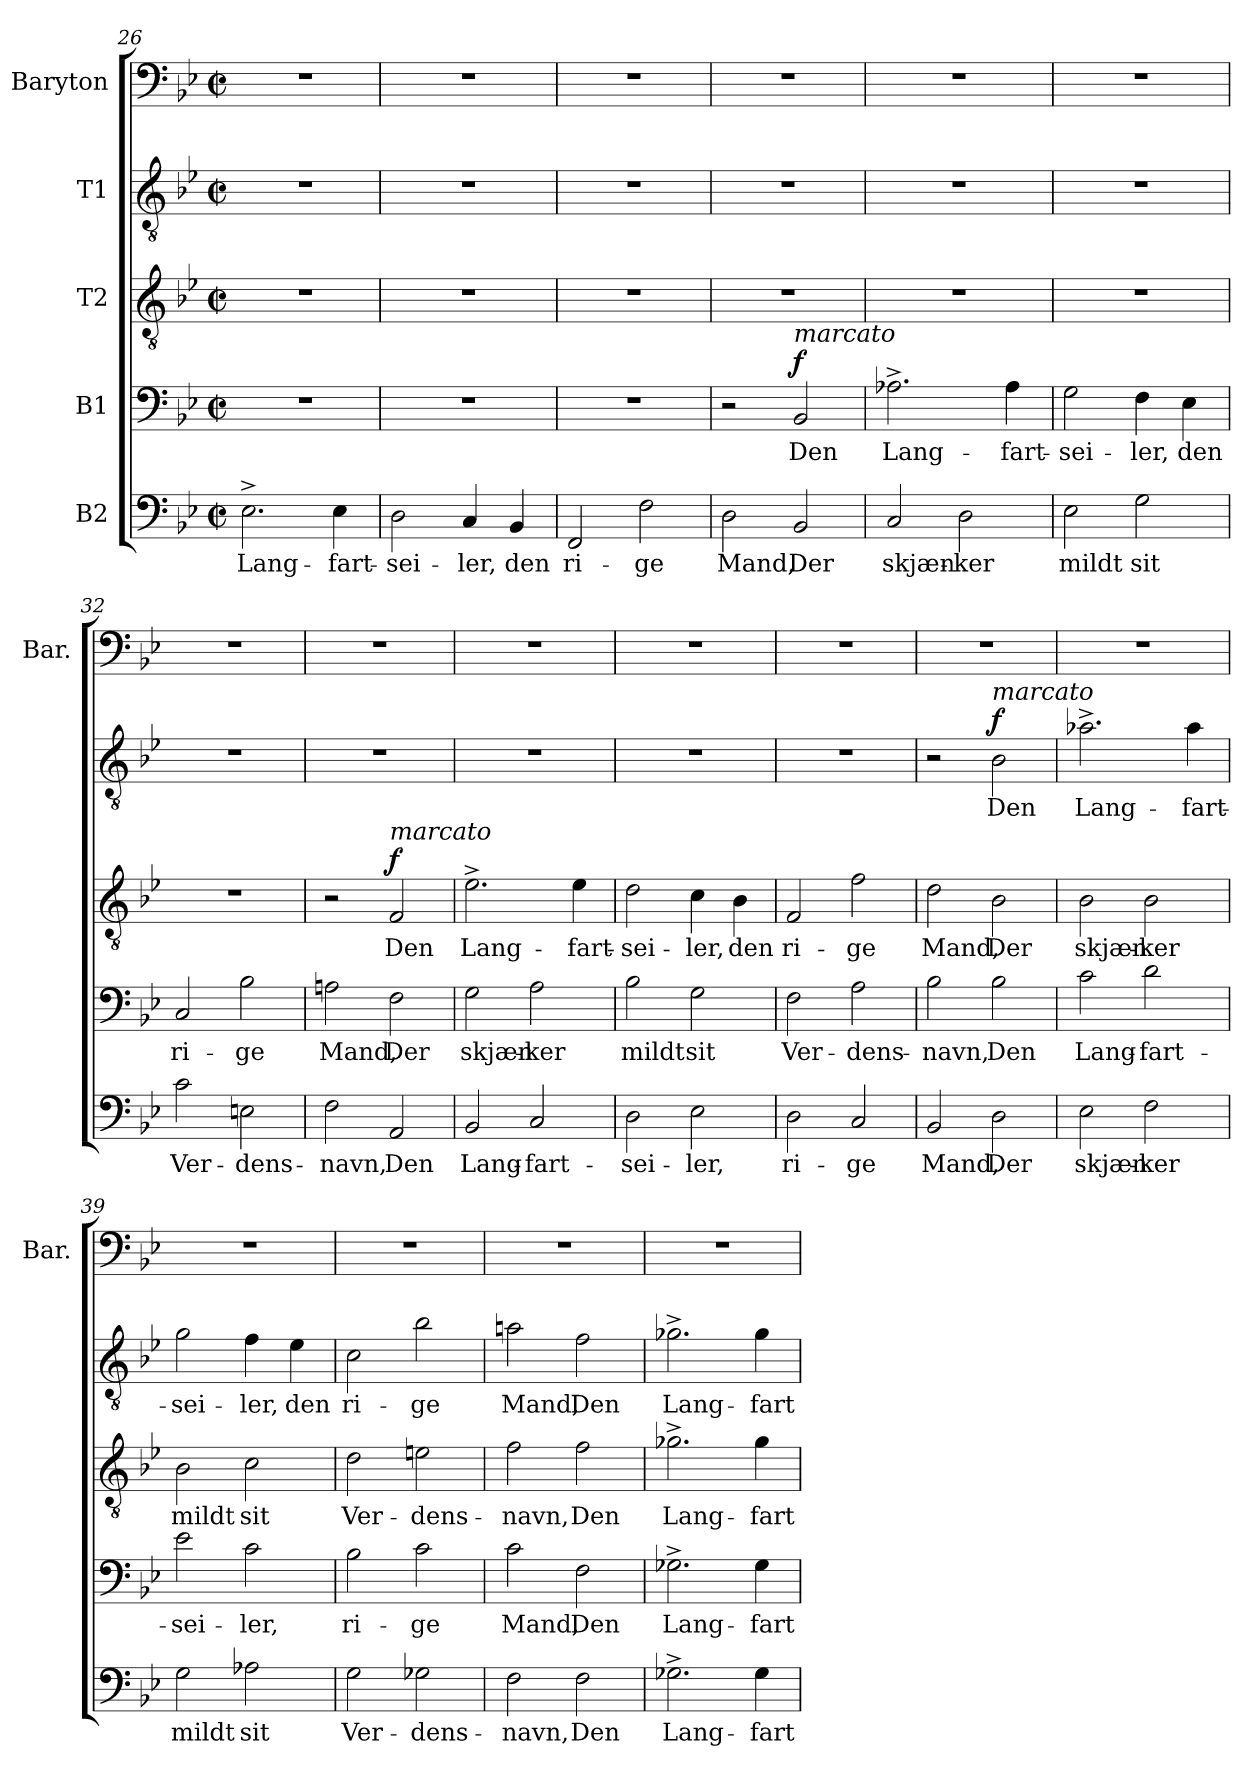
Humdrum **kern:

**kern	**text	**dynam	**kern	**text	**dynam	**kern	**text	**dynam	**kern	**text	**dynam	**kern
*part5	*part5	*part5	*part4	*part4	*part4	*part3	*part3	*part3	*part2	*part2	*part2	*part1
*staff5	*staff5	*staff5	*staff4	*staff4	*staff4	*staff3	*staff3	*staff3	*staff2	*staff2	*staff2	*staff1
*I"B2	*	*	*I"B1	*	*	*I"T2	*	*	*I"T1	*	*	*I"Baryton
*	*	*	*	*	*	*	*	*	*	*	*	*I'Bar.
*clefF4	*	*	*clefF4	*	*	*clefGv2	*	*	*clefGv2	*	*	*clefF4
*k[b-e-]	*	*	*k[b-e-]	*	*	*k[b-e-]	*	*	*k[b-e-]	*	*	*k[b-e-]
*M2/2	*	*	*M2/2	*	*	*M2/2	*	*	*M2/2	*	*	*M2/2
*met(c|)	*	*	*met(c|)	*	*	*met(c|)	*	*	*met(c|)	*	*	*met(c|)
=26	=26	=26	=26	=26	=26	=26	=26	=26	=26	=26	=26	=26
!	!LO:LY:b	!	!	!	!	!	!	!	!	!	!	!
2.E-^\	Lang-	.	1r	.	.	1r	.	.	1r	.	.	1r
!	!LO:LY:b	!	!	!	!	!	!	!	!	!	!	!
4E-\	-fart-	.	.	.	.	.	.	.	.	.	.	.
=27	=27	=27	=27	=27	=27	=27	=27	=27	=27	=27	=27	=27
!	!LO:LY:b	!	!	!	!	!	!	!	!	!	!	!
2D\	-sei-	.	1r	.	.	1r	.	.	1r	.	.	1r
!	!LO:LY:b	!	!	!	!	!	!	!	!	!	!	!
4C/	-ler,	.	.	.	.	.	.	.	.	.	.	.
!	!LO:LY:b	!	!	!	!	!	!	!	!	!	!	!
4BB-/	den	.	.	.	.	.	.	.	.	.	.	.
=28	=28	=28	=28	=28	=28	=28	=28	=28	=28	=28	=28	=28
!	!LO:LY:b	!	!	!	!	!	!	!	!	!	!	!
2FF/	ri-	.	1r	.	.	1r	.	.	1r	.	.	1r
!	!LO:LY:b	!	!	!	!	!	!	!	!	!	!	!
2F\	-ge	.	.	.	.	.	.	.	.	.	.	.
!!LO:LB:g=z
=29	=29	=29	=29	=29	=29	=29	=29	=29	=29	=29	=29	=29
!	!LO:LY:b	!	!	!	!	!	!	!	!	!	!	!
2D\	Mand,	.	2r	.	.	1r	.	.	1r	.	.	1r
!	!	!	!LO:TX:a:i:t=marcato	!	!	!	!	!	!	!	!	!
!	!LO:LY:b	!	!	!LO:LY:b	!LO:DY:a	!	!	!	!	!	!	!
2BB-/	Der	.	2BB-/	Den	f	.	.	.	.	.	.	.
=30	=30	=30	=30	=30	=30	=30	=30	=30	=30	=30	=30	=30
!	!LO:LY:b	!	!	!LO:LY:b	!	!	!	!	!	!	!	!
2C/	skjæn-	.	2.A-X^\	Lang-	.	1r	.	.	1r	.	.	1r
!	!LO:LY:b	!	!	!	!	!	!	!	!	!	!	!
2D\	-ker	.	.	.	.	.	.	.	.	.	.	.
!	!	!	!	!LO:LY:b	!	!	!	!	!	!	!	!
.	.	.	4A-\	-fart-	.	.	.	.	.	.	.	.
=31	=31	=31	=31	=31	=31	=31	=31	=31	=31	=31	=31	=31
!	!LO:LY:b	!	!	!LO:LY:b	!	!	!	!	!	!	!	!
2E-\	mildt	.	2G\	-sei-	.	1r	.	.	1r	.	.	1r
!	!LO:LY:b	!	!	!LO:LY:b	!	!	!	!	!	!	!	!
2G\	sit	.	4F\	-ler,	.	.	.	.	.	.	.	.
!	!	!	!	!LO:LY:b	!	!	!	!	!	!	!	!
.	.	.	4E-\	den	.	.	.	.	.	.	.	.
=32	=32	=32	=32	=32	=32	=32	=32	=32	=32	=32	=32	=32
!	!LO:LY:b	!	!	!LO:LY:b	!	!	!	!	!	!	!	!
2c\	Ver-	.	2C/	ri-	.	1r	.	.	1r	.	.	1r
!	!LO:LY:b	!	!	!LO:LY:b	!	!	!	!	!	!	!	!
2En\	-dens-	.	2B-\	-ge	.	.	.	.	.	.	.	.
=33	=33	=33	=33	=33	=33	=33	=33	=33	=33	=33	=33	=33
!	!LO:LY:b	!	!	!LO:LY:b	!	!	!	!	!	!	!	!
2F\	-navn,	.	2An\	Mand,	.	2r	.	.	1r	.	.	1r
!	!	!	!	!	!	!LO:TX:a:i:t=marcato	!	!	!	!	!	!
!	!LO:LY:b	!	!	!LO:LY:b	!	!	!LO:LY:b	!LO:DY:a	!	!	!	!
2AA/	Den	.	2F\	Der	.	2F/	Den	f	.	.	.	.
=34	=34	=34	=34	=34	=34	=34	=34	=34	=34	=34	=34	=34
!	!LO:LY:b	!	!	!LO:LY:b	!	!	!LO:LY:b	!	!	!	!	!
2BB-/	Lang-	.	2G\	skjæn-	.	2.e-^\	Lang-	.	1r	.	.	1r
!	!LO:LY:b	!	!	!LO:LY:b	!	!	!	!	!	!	!	!
2C/	-fart-	.	2A\	-ker	.	.	.	.	.	.	.	.
!	!	!	!	!	!	!	!LO:LY:b	!	!	!	!	!
.	.	.	.	.	.	4e-\	-fart-	.	.	.	.	.
=35	=35	=35	=35	=35	=35	=35	=35	=35	=35	=35	=35	=35
!	!LO:LY:b	!	!	!LO:LY:b	!	!	!LO:LY:b	!	!	!	!	!
2D\	-sei-	.	2B-\	mildt	.	2d\	-sei-	.	1r	.	.	1r
!	!LO:LY:b	!	!	!LO:LY:b	!	!	!LO:LY:b	!	!	!	!	!
2E-\	-ler,	.	2G\	sit	.	4c\	-ler,	.	.	.	.	.
!	!	!	!	!	!	!	!LO:LY:b	!	!	!	!	!
.	.	.	.	.	.	4B-\	den	.	.	.	.	.
=36	=36	=36	=36	=36	=36	=36	=36	=36	=36	=36	=36	=36
!	!LO:LY:b	!	!	!LO:LY:b	!	!	!LO:LY:b	!	!	!	!	!
2D\	ri-	.	2F\	Ver-	.	2F/	ri-	.	1r	.	.	1r
!	!LO:LY:b	!	!	!LO:LY:b	!	!	!LO:LY:b	!	!	!	!	!
2C/	-ge	.	2A\	-dens-	.	2f\	-ge	.	.	.	.	.
=37	=37	=37	=37	=37	=37	=37	=37	=37	=37	=37	=37	=37
!	!LO:LY:b	!	!	!LO:LY:b	!	!	!LO:LY:b	!	!	!	!	!
2BB-/	Mand,	.	2B-\	-navn,	.	2d\	Mand,	.	2r	.	.	1r
!	!	!	!	!	!	!	!	!	!LO:TX:a:i:t=marcato	!	!	!
!	!LO:LY:b	!	!	!LO:LY:b	!	!	!LO:LY:b	!	!	!LO:LY:b	!LO:DY:a	!
2D\	Der	.	2B-\	Den	.	2B-\	Der	.	2B-\	Den	f	.
!!LO:PB:g=z
=38	=38	=38	=38	=38	=38	=38	=38	=38	=38	=38	=38	=38
!	!LO:LY:b	!	!	!LO:LY:b	!	!	!LO:LY:b	!	!	!LO:LY:b	!	!
2E-\	skjæn-	.	2c\	Lang-	.	2B-\	skjæn-	.	2.a-X^\	Lang-	.	1r
!	!LO:LY:b	!	!	!LO:LY:b	!	!	!LO:LY:b	!	!	!	!	!
2F\	-ker	.	2d\	-fart-	.	2B-\	-ker	.	.	.	.	.
!	!	!	!	!	!	!	!	!	!	!LO:LY:b	!	!
.	.	.	.	.	.	.	.	.	4a-\	-fart-	.	.
=39	=39	=39	=39	=39	=39	=39	=39	=39	=39	=39	=39	=39
!	!LO:LY:b	!	!	!LO:LY:b	!	!	!LO:LY:b	!	!	!LO:LY:b	!	!
2G\	mildt	.	2e-\	-sei-	.	2B-\	mildt	.	2g\	-sei-	.	1r
!	!LO:LY:b	!	!	!LO:LY:b	!	!	!LO:LY:b	!	!	!LO:LY:b	!	!
2A-X\	sit	.	2c\	-ler,	.	2c\	sit	.	4f\	-ler,	.	.
!	!	!	!	!	!	!	!	!	!	!LO:LY:b	!	!
.	.	.	.	.	.	.	.	.	4e-\	den	.	.
=40	=40	=40	=40	=40	=40	=40	=40	=40	=40	=40	=40	=40
!	!LO:LY:b	!	!	!LO:LY:b	!	!	!LO:LY:b	!	!	!LO:LY:b	!	!
2G\	Ver-	.	2B-\	ri-	.	2d\	Ver-	.	2c\	ri-	.	1r
!	!LO:LY:b	!	!	!LO:LY:b	!	!	!LO:LY:b	!	!	!LO:LY:b	!	!
2G-X\	-dens-	.	2c\	-ge	.	2en\	-dens-	.	2b-\	-ge	.	.
=41	=41	=41	=41	=41	=41	=41	=41	=41	=41	=41	=41	=41
!	!LO:LY:b	!	!	!LO:LY:b	!	!	!LO:LY:b	!	!	!LO:LY:b	!	!
2F\	-navn,	.	2c\	Mand,	.	2f\	-navn,	.	2an\	Mand,	.	1r
!	!LO:LY:b	!	!	!LO:LY:b	!	!	!LO:LY:b	!	!	!LO:LY:b	!	!
2F\	Den	.	2F\	Den	.	2f\	Den	.	2f\	Den	.	.
=42	=42	=42	=42	=42	=42	=42	=42	=42	=42	=42	=42	=42
!	!LO:LY:b	!LO:DY:a	!	!LO:LY:b	!	!	!LO:LY:b	!	!	!LO:LY:b	!	!
!	!	!LO:DY:n=1:a	!	!	!LO:DY:a	!	!	!	!	!	!	!
!	!	!	!	!	!LO:DY:n=1:a	!	!	!LO:DY:a	!	!	!	!
!	!	!	!	!	!	!	!	!LO:DY:n=1:a	!	!	!LO:DY:a	!
!	!	!	!	!	!	!	!	!	!	!	!LO:DY:n=1:a	!
2.G-X^\	Lang-	other-dynamics f	2.G-X^\	Lang-	other-dynamics f	2.g-X^\	Lang-	other-dynamics f	2.g-X^\	Lang-	other-dynamics f	1r
!	!LO:LY:b	!	!	!LO:LY:b	!	!	!LO:LY:b	!	!	!LO:LY:b	!	!
4G-\	-fart-	.	4G-\	-fart-	.	4g-\	-fart-	.	4g-\	-fart-	.	.
=	=	=	=	=	=	=	=	=	=	=	=	=
*-	*-	*-	*-	*-	*-	*-	*-	*-	*-	*-	*-	*-
